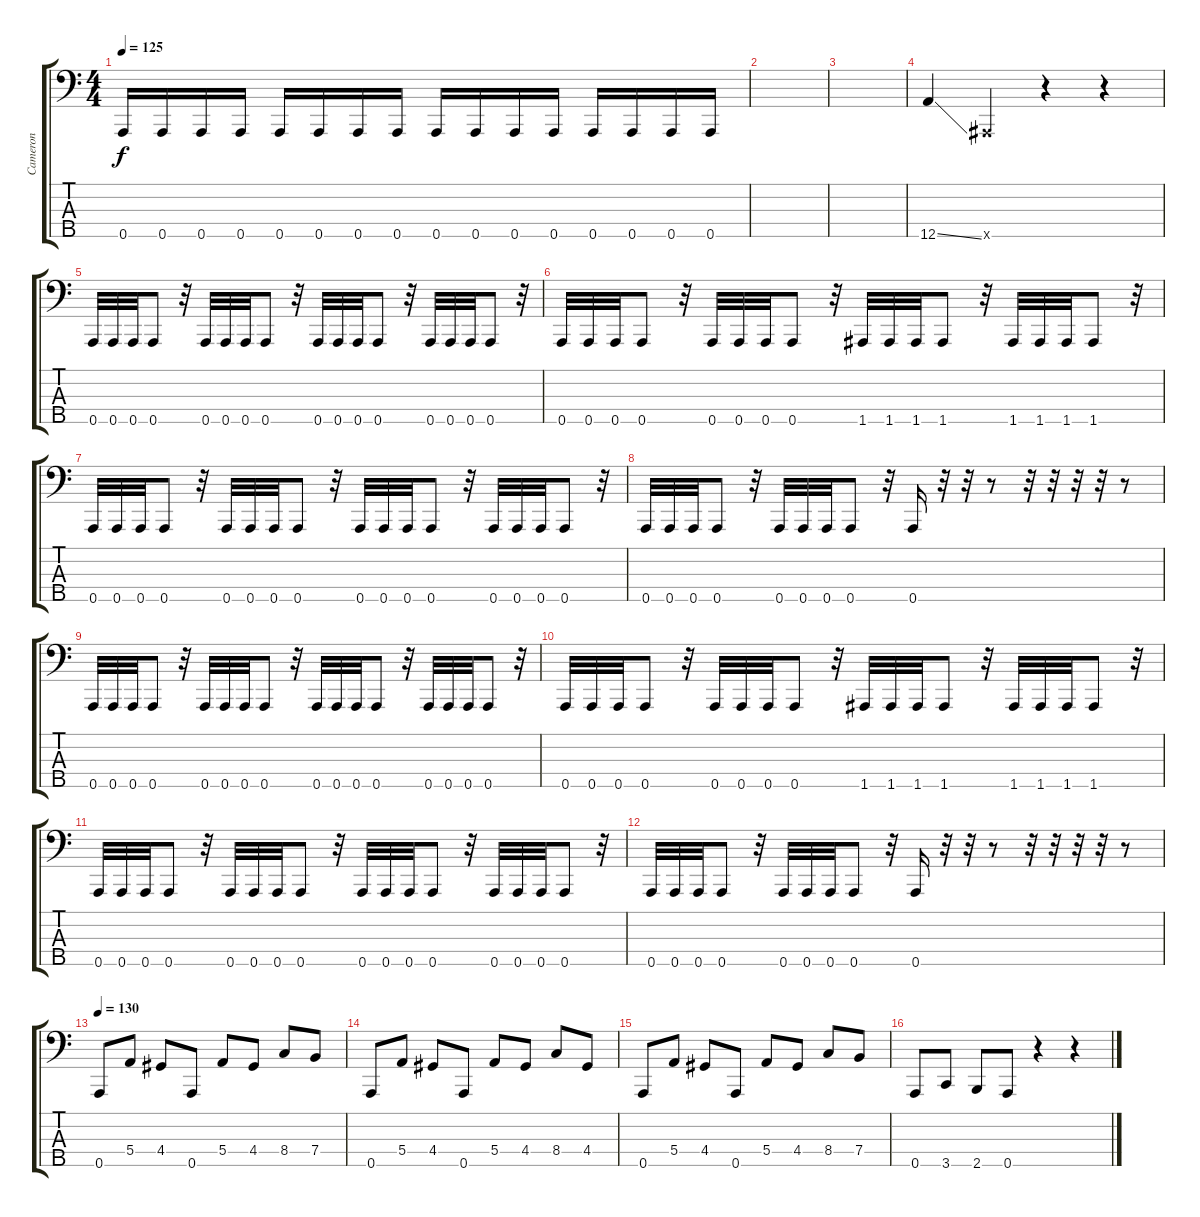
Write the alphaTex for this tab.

\track ("Cameron" "Cameron") {instrument electricbassfinger}
\staff {score tabs}
\tuning (G2 D2 A1 E1 A0) {hide}
\ts (4 4)
\tempo 125
\clef f4
\ks c
0.5.16{dy f} 0.5.16 0.5.16 0.5.16 0.5.16 0.5.16 0.5.16 0.5.16 0.5.16 0.5.16 0.5.16 0.5.16 0.5.16 0.5.16 0.5.16 0.5.16 |
|
|
12.5{ss}.4 1.5{x}.4 r.4 r.4 |
0.5.32 0.5.32 0.5.32 0.5.8 r.32 0.5.32 0.5.32 0.5.32 0.5.8 r.32 0.5.32 0.5.32 0.5.32 0.5.8 r.32 0.5.32 0.5.32 0.5.32 0.5.8 r.32 |
0.5.32 0.5.32 0.5.32 0.5.8 r.32 0.5.32 0.5.32 0.5.32 0.5.8 r.32 1.5.32 1.5.32 1.5.32 1.5.8 r.32 1.5.32 1.5.32 1.5.32 1.5.8 r.32 |
0.5.32 0.5.32 0.5.32 0.5.8 r.32 0.5.32 0.5.32 0.5.32 0.5.8 r.32 0.5.32 0.5.32 0.5.32 0.5.8 r.32 0.5.32 0.5.32 0.5.32 0.5.8 r.32 |
0.5.32 0.5.32 0.5.32 0.5.8 r.32 0.5.32 0.5.32 0.5.32 0.5.8 r.32 0.5.16 r.32 r.32 r.8 r.32 r.32 r.32 r.32 r.8 |
0.5.32 0.5.32 0.5.32 0.5.8 r.32 0.5.32 0.5.32 0.5.32 0.5.8 r.32 0.5.32 0.5.32 0.5.32 0.5.8 r.32 0.5.32 0.5.32 0.5.32 0.5.8 r.32 |
0.5.32 0.5.32 0.5.32 0.5.8 r.32 0.5.32 0.5.32 0.5.32 0.5.8 r.32 1.5.32 1.5.32 1.5.32 1.5.8 r.32 1.5.32 1.5.32 1.5.32 1.5.8 r.32 |
0.5.32 0.5.32 0.5.32 0.5.8 r.32 0.5.32 0.5.32 0.5.32 0.5.8 r.32 0.5.32 0.5.32 0.5.32 0.5.8 r.32 0.5.32 0.5.32 0.5.32 0.5.8 r.32 |
0.5.32 0.5.32 0.5.32 0.5.8 r.32 0.5.32 0.5.32 0.5.32 0.5.8 r.32 0.5.16 r.32 r.32 r.8 r.32 r.32 r.32 r.32 r.8 |
\tempo 130
0.5.8 5.4.8 4.4.8 0.5.8 5.4.8 4.4.8 8.4.8 7.4.8 |
0.5.8 5.4.8 4.4.8 0.5.8 5.4.8 4.4.8 8.4.8 4.4.8 |
0.5.8 5.4.8 4.4.8 0.5.8 5.4.8 4.4.8 8.4.8 7.4.8 |
0.5.8 3.5.8 2.5.8 0.5.8 r.4 r.4
